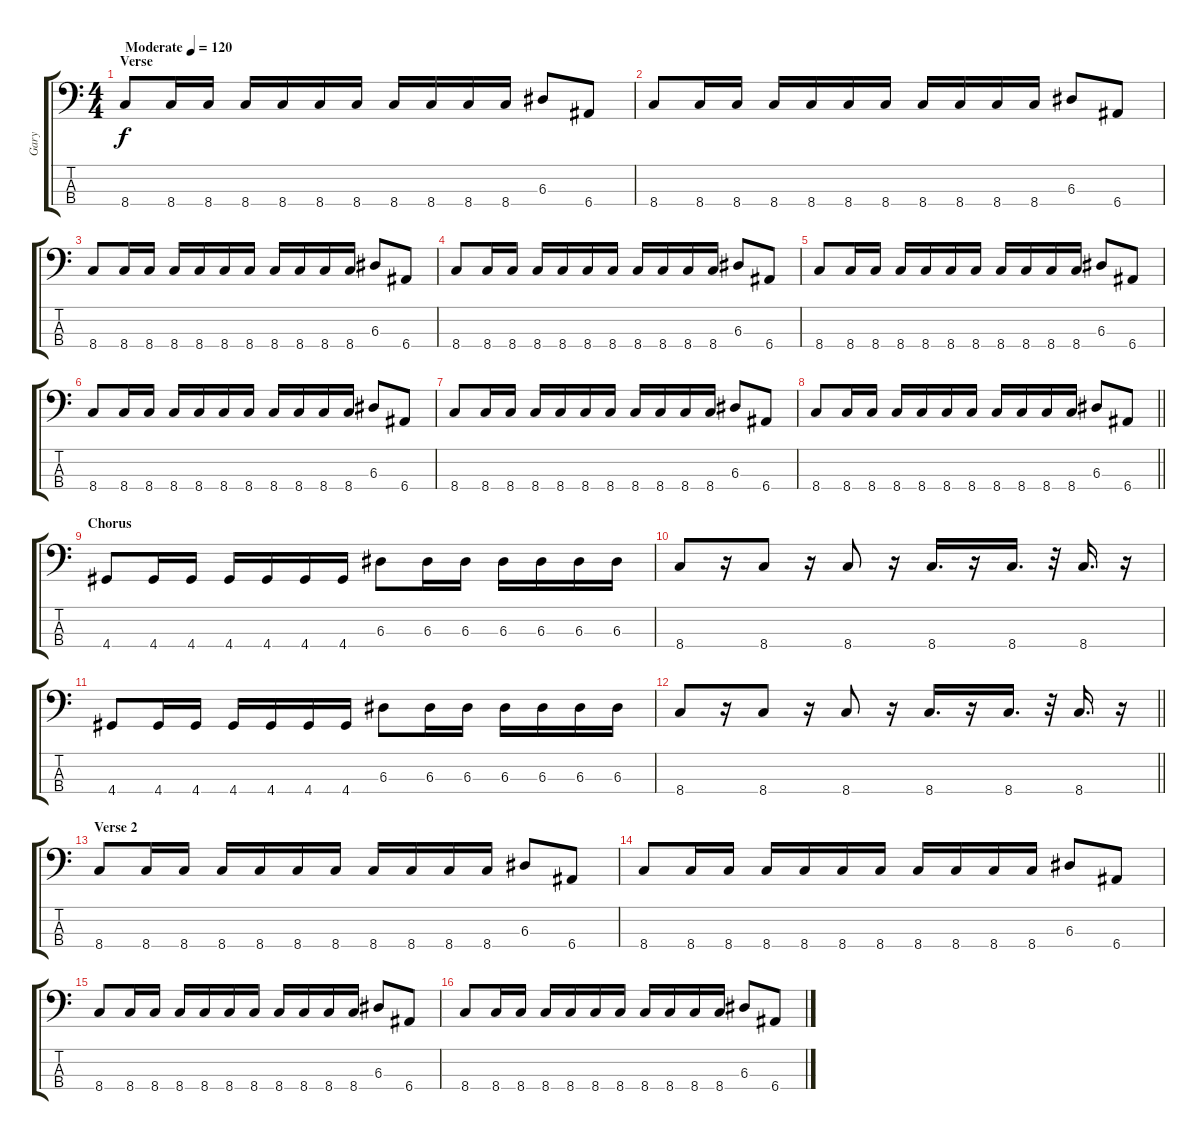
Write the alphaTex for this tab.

\track ("Gary " "Gary ") {instrument electricbassfinger}
\staff {score tabs}
\tuning (G2 D2 A1 E1) {hide}
\ts (4 4)
\section ("" "Verse")
\tempo (120 "Moderate")
\clef f4
\ks c
8.4.8{dy f instrument electricbassfinger} 8.4.16 8.4.16 8.4.16 8.4.16 8.4.16 8.4.16 8.4.16 8.4.16 8.4.16 8.4.16 6.3.8 6.4.8 |
8.4.8 8.4.16 8.4.16 8.4.16 8.4.16 8.4.16 8.4.16 8.4.16 8.4.16 8.4.16 8.4.16 6.3.8 6.4.8 |
8.4.8 8.4.16 8.4.16 8.4.16 8.4.16 8.4.16 8.4.16 8.4.16 8.4.16 8.4.16 8.4.16 6.3.8 6.4.8 |
8.4.8 8.4.16 8.4.16 8.4.16 8.4.16 8.4.16 8.4.16 8.4.16 8.4.16 8.4.16 8.4.16 6.3.8 6.4.8 |
8.4.8 8.4.16 8.4.16 8.4.16 8.4.16 8.4.16 8.4.16 8.4.16 8.4.16 8.4.16 8.4.16 6.3.8 6.4.8 |
8.4.8 8.4.16 8.4.16 8.4.16 8.4.16 8.4.16 8.4.16 8.4.16 8.4.16 8.4.16 8.4.16 6.3.8 6.4.8 |
8.4.8 8.4.16 8.4.16 8.4.16 8.4.16 8.4.16 8.4.16 8.4.16 8.4.16 8.4.16 8.4.16 6.3.8 6.4.8 |
\barLineRight lightlight
8.4.8 8.4.16 8.4.16 8.4.16 8.4.16 8.4.16 8.4.16 8.4.16 8.4.16 8.4.16 8.4.16 6.3.8 6.4.8 |
\section ("" "Chorus")
4.4.8 4.4.16 4.4.16 4.4.16 4.4.16 4.4.16 4.4.16 6.3.8 6.3.16 6.3.16 6.3.16 6.3.16 6.3.16 6.3.16 |
8.4.8 r.16 8.4.8 r.16 8.4.8 r.16 8.4.16{d} r.16 8.4.16{d} r.32 8.4.16{d} r.16 |
4.4.8 4.4.16 4.4.16 4.4.16 4.4.16 4.4.16 4.4.16 6.3.8 6.3.16 6.3.16 6.3.16 6.3.16 6.3.16 6.3.16 |
\barLineRight lightlight
8.4.8 r.16 8.4.8 r.16 8.4.8 r.16 8.4.16{d} r.16 8.4.16{d} r.32 8.4.16{d} r.16 |
\section ("" "Verse 2")
8.4.8 8.4.16 8.4.16 8.4.16 8.4.16 8.4.16 8.4.16 8.4.16 8.4.16 8.4.16 8.4.16 6.3.8 6.4.8 |
8.4.8 8.4.16 8.4.16 8.4.16 8.4.16 8.4.16 8.4.16 8.4.16 8.4.16 8.4.16 8.4.16 6.3.8 6.4.8 |
8.4.8 8.4.16 8.4.16 8.4.16 8.4.16 8.4.16 8.4.16 8.4.16 8.4.16 8.4.16 8.4.16 6.3.8 6.4.8 |
8.4.8 8.4.16 8.4.16 8.4.16 8.4.16 8.4.16 8.4.16 8.4.16 8.4.16 8.4.16 8.4.16 6.3.8 6.4.8
